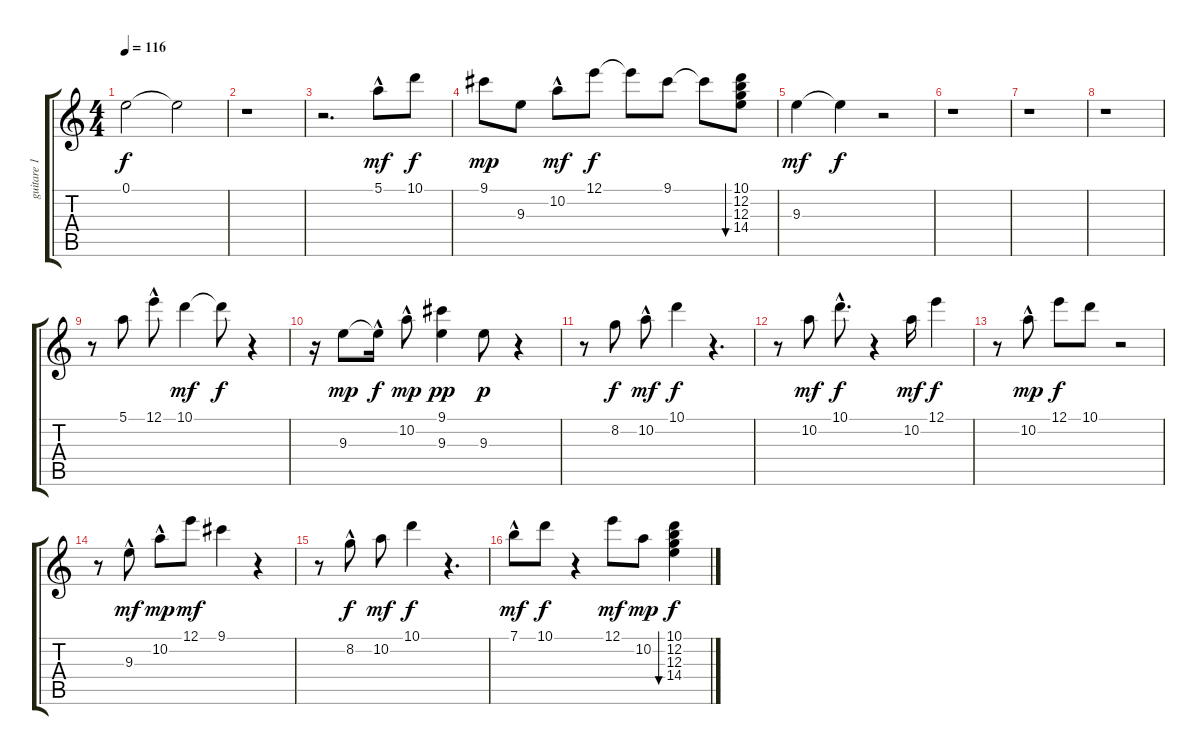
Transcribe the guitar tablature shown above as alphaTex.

\track ("guitare 1" "guitare 1") {instrument electricguitarmuted}
\staff {score tabs}
\tuning (E4 B3 G3 D3 A2 E2) {hide}
\ts (4 4)
\tempo 116
\clef g2
\ks c
0.1.2{dy f} 0.1{t}.2 |
r.1 |
r.2{d} 5.1{hac}.8{dy mf} 10.1.8{dy f} |
9.1.8{dy mp} 9.3.8 10.2{hac}.8{dy mf} 12.1.8{dy f} 12.1{t}.8 9.1.8 9.1{t}.8 (10.1 12.2 12.3 14.4).8{bu 480} |
9.3.4{dy mf} 9.3{t}.4{dy f} r.2 |
r.1 |
r.1 |
r.1 |
r.8 5.1.8 12.1{hac}.8 10.1.4{dy mf} 10.1{t}.8{dy f} r.4 |
r.16 9.3.8{dy mp} 9.3{hac t}.16{dy f} 10.2{hac}.8{dy mp} (9.1 9.3).4{dy pp} 9.3.8{dy p} r.4 |
r.8 8.2.8{dy f} 10.2{hac}.8{dy mf} 10.1.4{dy f} r.4{d} |
r.8 10.2.8{dy mf} 10.1{hac}.8{d dy f} r.4 10.2.16{dy mf} 12.1.4{dy f} |
r.8 10.2{hac}.8{dy mp} 12.1.8{dy f} 10.1.8 r.2 |
r.8 9.3{hac}.8{dy mf} 10.2{hac}.8{dy mp} 12.1.8{dy mf} 9.1.4 r.4 |
r.8 8.2{hac}.8{dy f} 10.2.8{dy mf} 10.1.4{dy f} r.4{d} |
7.1{hac}.8{dy mf} 10.1.8{dy f} r.4 12.1.8{dy mf} 10.2.8{dy mp} (10.1 12.2 12.3 14.4).4{bu 480 dy f}
